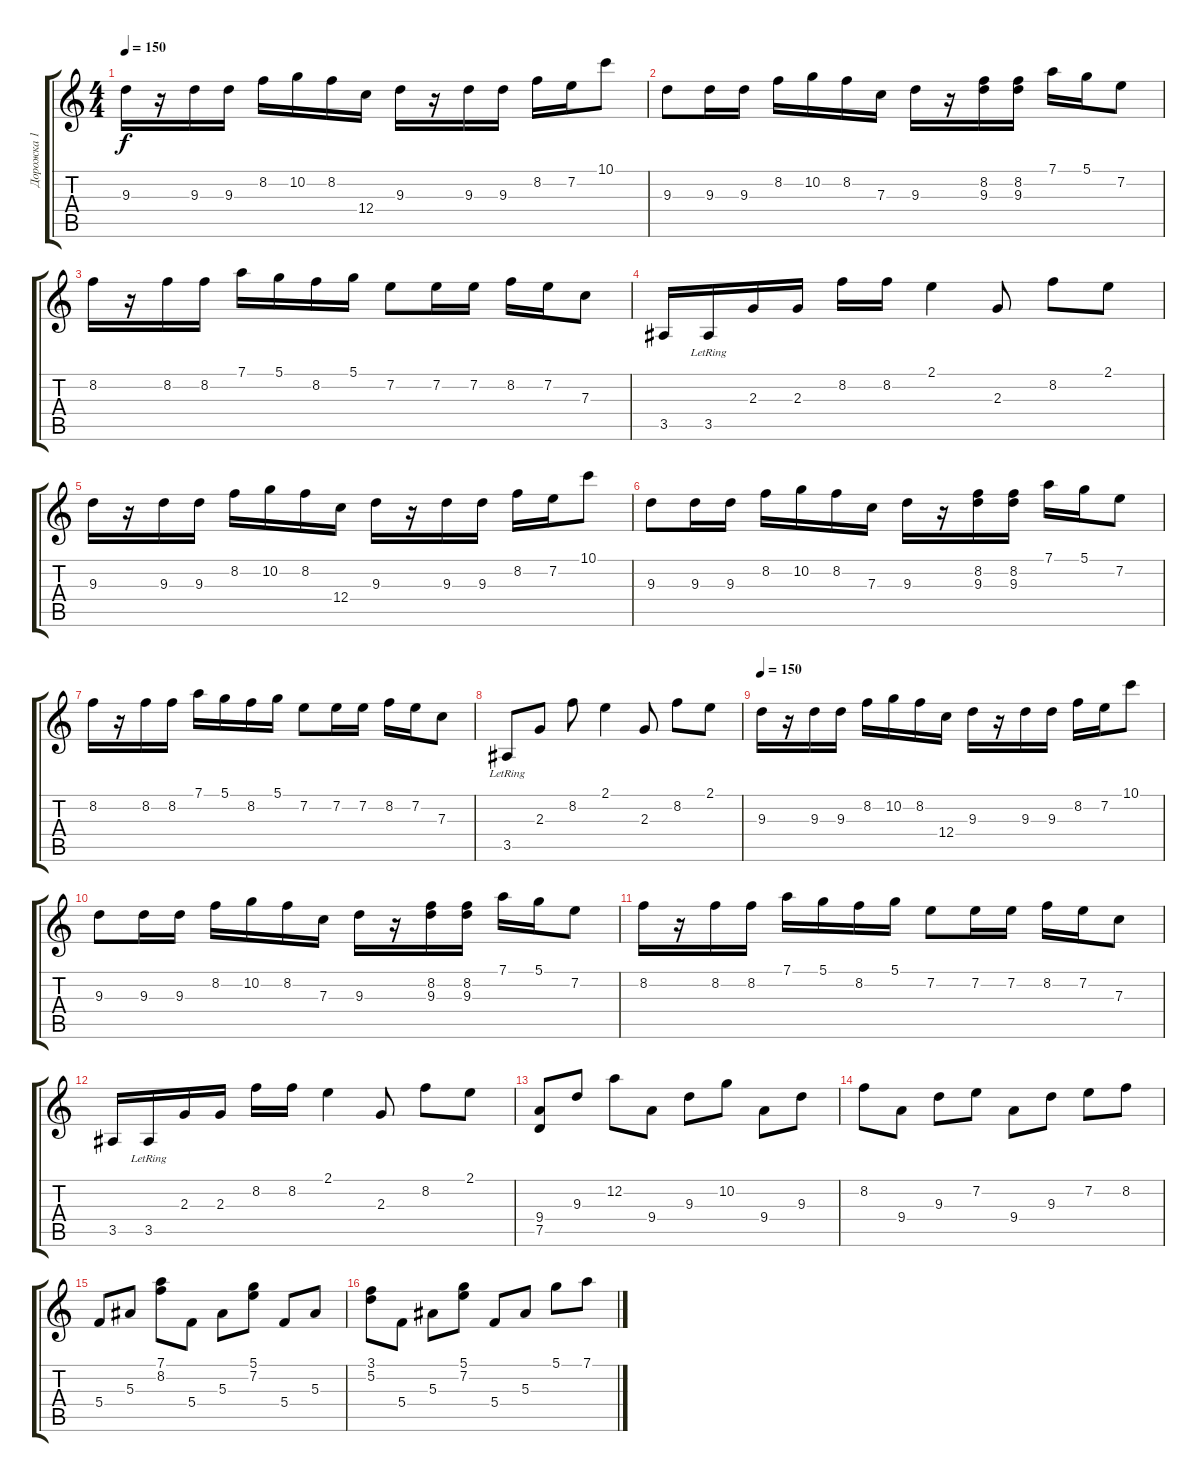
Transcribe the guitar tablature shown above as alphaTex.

\track ("Дорожка 1" "Дорожка 1") {instrument distortionguitar}
\staff {score tabs}
\tuning (D4 A3 F3 C3 G2 D2) {hide}
\ts (4 4)
\tempo 150
\clef g2
\ks c
9.3.16{dy f} r.16 9.3.16 9.3.16 8.2.16 10.2.16 8.2.16 12.4.16 9.3.16 r.16 9.3.16 9.3.16 8.2.16 7.2.16 10.1.8 |
9.3.8 9.3.16 9.3.16 8.2.16 10.2.16 8.2.16 7.3.16 9.3.16 r.16 (8.2 9.3).16 (8.2 9.3).16 7.1.16 5.1.16 7.2.8 |
8.2.16 r.16 8.2.16 8.2.16 7.1.16 5.1.16 8.2.16 5.1.16 7.2.8 7.2.16 7.2.16 8.2.16 7.2.16 7.3.8 |
3.5.16 3.5{lr}.16 2.3.16 2.3.16 8.2.16 8.2.16 2.1.4 2.3.8 8.2.8 2.1.8 |
9.3.16 r.16 9.3.16 9.3.16 8.2.16 10.2.16 8.2.16 12.4.16 9.3.16 r.16 9.3.16 9.3.16 8.2.16 7.2.16 10.1.8 |
9.3.8 9.3.16 9.3.16 8.2.16 10.2.16 8.2.16 7.3.16 9.3.16 r.16 (8.2 9.3).16 (8.2 9.3).16 7.1.16 5.1.16 7.2.8 |
8.2.16 r.16 8.2.16 8.2.16 7.1.16 5.1.16 8.2.16 5.1.16 7.2.8 7.2.16 7.2.16 8.2.16 7.2.16 7.3.8 |
3.5{lr}.8 2.3.8 8.2.8 2.1.4 2.3.8 8.2.8 2.1.8 |
\tempo 150
9.3.16 r.16 9.3.16 9.3.16 8.2.16 10.2.16 8.2.16 12.4.16 9.3.16 r.16 9.3.16 9.3.16 8.2.16 7.2.16 10.1.8 |
9.3.8 9.3.16 9.3.16 8.2.16 10.2.16 8.2.16 7.3.16 9.3.16 r.16 (8.2 9.3).16 (8.2 9.3).16 7.1.16 5.1.16 7.2.8 |
8.2.16 r.16 8.2.16 8.2.16 7.1.16 5.1.16 8.2.16 5.1.16 7.2.8 7.2.16 7.2.16 8.2.16 7.2.16 7.3.8 |
3.5.16 3.5{lr}.16 2.3.16 2.3.16 8.2.16 8.2.16 2.1.4 2.3.8 8.2.8 2.1.8 |
(9.4 7.5).8{instrument acousticguitarsteel} 9.3.8 12.2.8 9.4.8 9.3.8 10.2.8 9.4.8 9.3.8 |
8.2.8 9.4.8 9.3.8 7.2.8 9.4.8 9.3.8 7.2.8 8.2.8 |
5.4.8 5.3.8 (7.1 8.2).8 5.4.8 5.3.8 (5.1 7.2).8 5.4.8 5.3.8 |
(3.1 5.2).8 5.4.8 5.3.8 (5.1 7.2).8 5.4.8 5.3.8 5.1.8 7.1.8
